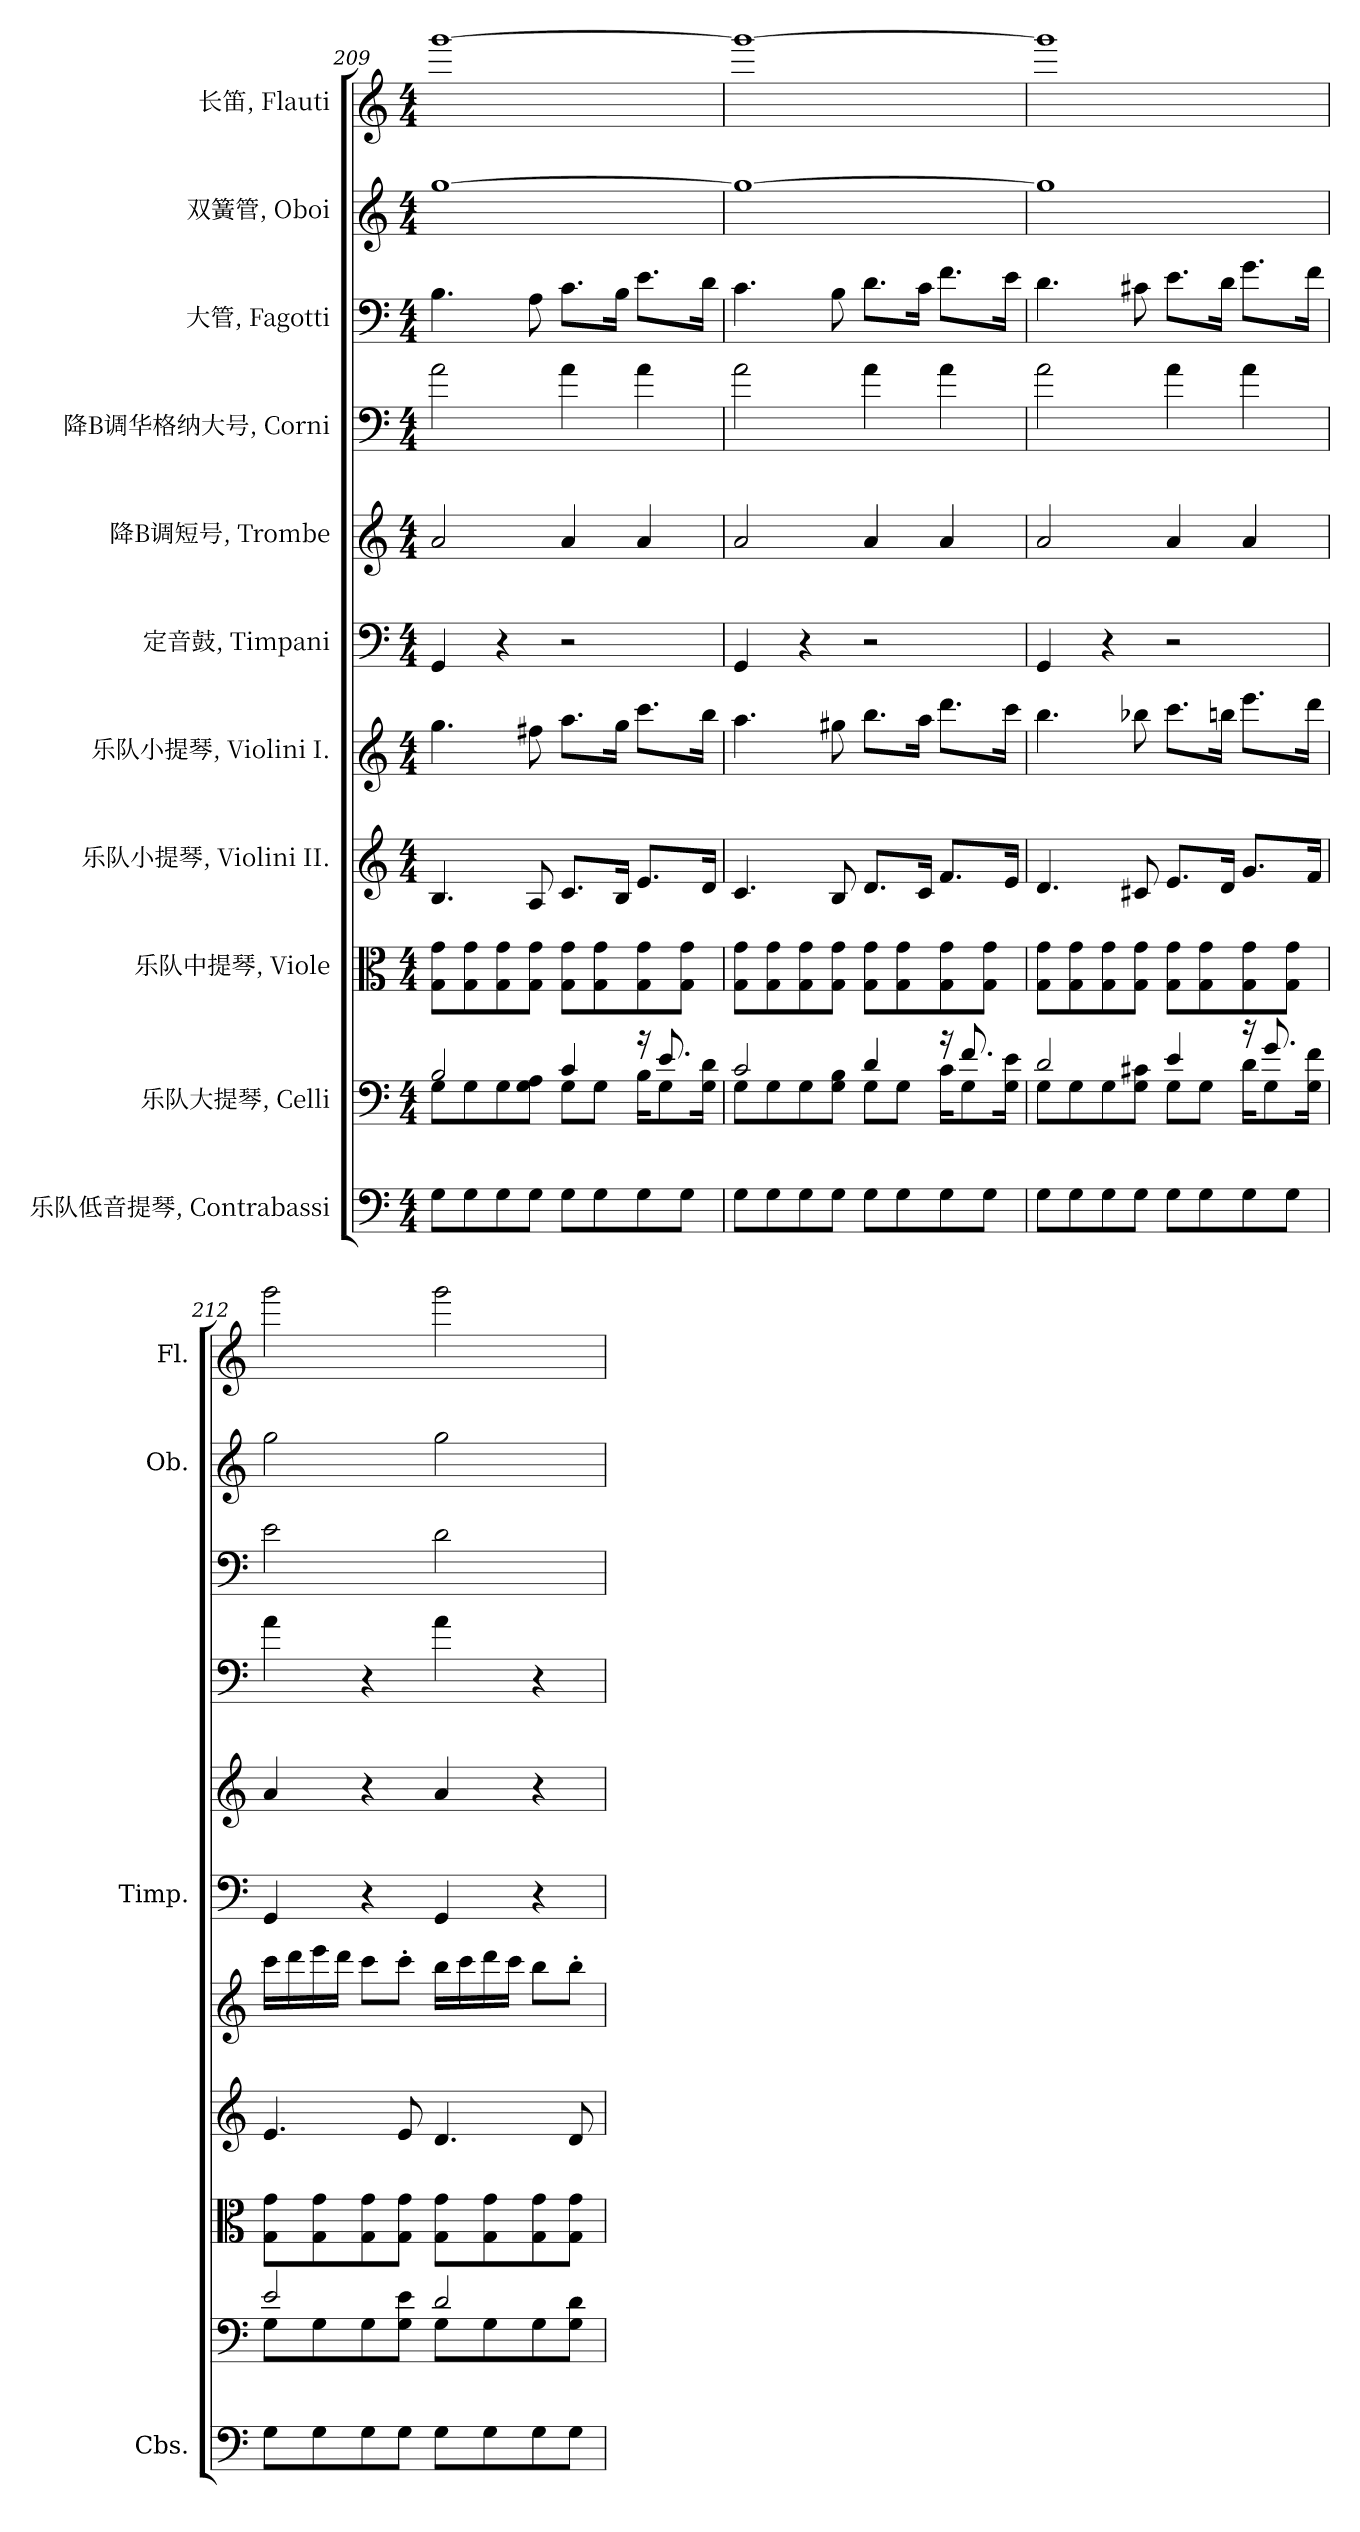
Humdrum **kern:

**kern	**kern	**kern	**kern	**kern	**kern	**kern	**kern	**kern	**kern	**kern
*part11	*part10	*part9	*part8	*part7	*part6	*part5	*part4	*part3	*part2	*part1
*staff11	*staff10	*staff9	*staff8	*staff7	*staff6	*staff5	*staff4	*staff3	*staff2	*staff1
*I"乐队低音提琴, Contrabassi	*I"乐队大提琴, Celli	*I"乐队中提琴, Viole	*I"乐队小提琴, Violini II.	*I"乐队小提琴, Violini I.	*I"定音鼓, Timpani	*I"降B调短号, Trombe	*I"降B调华格纳大号, Corni	*I"大管, Fagotti	*I"双簧管, Oboi	*I"长笛, Flauti
*I'Cbs.	*	*	*	*	*I'Timp.	*	*	*	*I'Ob.	*I'Fl.
!!LO:PB:g=z
*clefF4	*clefF4	*clefC3	*clefG2	*clefG2	*clefF4	*clefG2	*clefF4	*clefF4	*clefG2	*clefG2
*ITrd7c12	*	*	*	*	*	*ITrd1c2	*ITrd1c2	*	*	*
*k[]	*k[]	*k[]	*k[]	*k[]	*k[]	*k[b-e-]	*k[b-e-]	*k[]	*k[]	*k[]
*M4/4	*M4/4	*M4/4	*M4/4	*M4/4	*M4/4	*M4/4	*M4/4	*M4/4	*M4/4	*M4/4
=209	=209	=209	=209	=209	=209	=209	=209	=209	=209	=209
*	*^	*	*	*	*	*	*	*	*	*
8GG\L	2B/	8G\L	8G\ 8g\L	4.B/	4.gg\	4GG/	2g/	2g\	4.B\	[1gg	[1ggg
8GG\	.	8G\	8G\ 8g\	.	.	.	.	.	.	.	.
8GG\	.	8G\	8G\ 8g\	.	.	4r	.	.	.	.	.
8GG\J	.	8G\ 8A\J	8G\ 8g\J	8A/	8ff#X\	.	.	.	8A\	.	.
8GG\L	4c/	8G\L	8G\ 8g\L	8.c/L	8.aa\L	2r	4g/	4g\	8.c\L	.	.
8GG\	.	8G\J	8G\ 8g\	.	.	.	.	.	.	.	.
.	.	.	.	16B/Jk	16gg\Jk	.	.	.	16B\Jk	.	.
8GG\	16r	16B\KL	8G\ 8g\	8.e/L	8.ccc\L	.	4g/	4g\	8.e\L	.	.
.	8.e/	8G\	.	.	.	.	.	.	.	.	.
8GG\J	.	.	8G\ 8g\J	.	.	.	.	.	.	.	.
.	.	16G\ 16d\Jk	.	16d/Jk	16bb\Jk	.	.	.	16d\Jk	.	.
=210	=210	=210	=210	=210	=210	=210	=210	=210	=210	=210	=210
8GG\L	2c/	8G\L	8G\ 8g\L	4.c/	4.aa\	4GG/	2g/	2g\	4.c\	1gg_	1ggg_
8GG\	.	8G\	8G\ 8g\	.	.	.	.	.	.	.	.
8GG\	.	8G\	8G\ 8g\	.	.	4r	.	.	.	.	.
8GG\J	.	8G\ 8B\J	8G\ 8g\J	8B/	8gg#X\	.	.	.	8B\	.	.
8GG\L	4d/	8G\L	8G\ 8g\L	8.d/L	8.bb\L	2r	4g/	4g\	8.d\L	.	.
8GG\	.	8G\J	8G\ 8g\	.	.	.	.	.	.	.	.
.	.	.	.	16c/Jk	16aa\Jk	.	.	.	16c\Jk	.	.
8GG\	16r	16c\KL	8G\ 8g\	8.f/L	8.ddd\L	.	4g/	4g\	8.f\L	.	.
.	8.f/	8G\	.	.	.	.	.	.	.	.	.
8GG\J	.	.	8G\ 8g\J	.	.	.	.	.	.	.	.
.	.	16G\ 16e\Jk	.	16e/Jk	16ccc\Jk	.	.	.	16e\Jk	.	.
=211	=211	=211	=211	=211	=211	=211	=211	=211	=211	=211	=211
8GG\L	2d/	8G\L	8G\ 8g\L	4.d/	4.bb\	4GG/	2g/	2g\	4.d\	1gg]	1ggg]
8GG\	.	8G\	8G\ 8g\	.	.	.	.	.	.	.	.
8GG\	.	8G\	8G\ 8g\	.	.	4r	.	.	.	.	.
8GG\J	.	8G\ 8c#X\J	8G\ 8g\J	8c#X/	8bb-X\	.	.	.	8c#X\	.	.
8GG\L	4e/	8G\L	8G\ 8g\L	8.e/L	8.ccc\L	2r	4g/	4g\	8.e\L	.	.
8GG\	.	8G\J	8G\ 8g\	.	.	.	.	.	.	.	.
.	.	.	.	16d/Jk	16bbn\Jk	.	.	.	16d\Jk	.	.
8GG\	16r	16d\KL	8G\ 8g\	8.g/L	8.eee\L	.	4g/	4g\	8.g\L	.	.
.	8.g/	8G\	.	.	.	.	.	.	.	.	.
8GG\J	.	.	8G\ 8g\J	.	.	.	.	.	.	.	.
.	.	16G\ 16f\Jk	.	16f/Jk	16ddd\Jk	.	.	.	16f\Jk	.	.
!!LO:PB:g=z
=212	=212	=212	=212	=212	=212	=212	=212	=212	=212	=212	=212
8GG\L	2e/	8G\L	8G\ 8g\L	4.e/	16ccc\LL	4GG/	4g/	4g\	2e\	2gg\	2ggg\
.	.	.	.	.	16ddd\	.	.	.	.	.	.
8GG\	.	8G\	8G\ 8g\	.	16eee\	.	.	.	.	.	.
.	.	.	.	.	16ddd\JJ	.	.	.	.	.	.
8GG\	.	8G\	8G\ 8g\	.	8ccc\L	4r	4r	4r	.	.	.
8GG\J	.	8G\ 8e\J	8G\ 8g\J	8e/	8ccc'\J	.	.	.	.	.	.
8GG\L	2d/	8G\L	8G\ 8g\L	4.d/	16bb\LL	4GG/	4g/	4g\	2d\	2gg\	2ggg\
.	.	.	.	.	16ccc\	.	.	.	.	.	.
8GG\	.	8G\	8G\ 8g\	.	16ddd\	.	.	.	.	.	.
.	.	.	.	.	16ccc\JJ	.	.	.	.	.	.
8GG\	.	8G\	8G\ 8g\	.	8bb\L	4r	4r	4r	.	.	.
8GG\J	.	8G\ 8d\J	8G\ 8g\J	8d/	8bb'\J	.	.	.	.	.	.
*	*v	*v	*	*	*	*	*	*	*	*	*
=	=	=	=	=	=	=	=	=	=	=
*-	*-	*-	*-	*-	*-	*-	*-	*-	*-	*-
